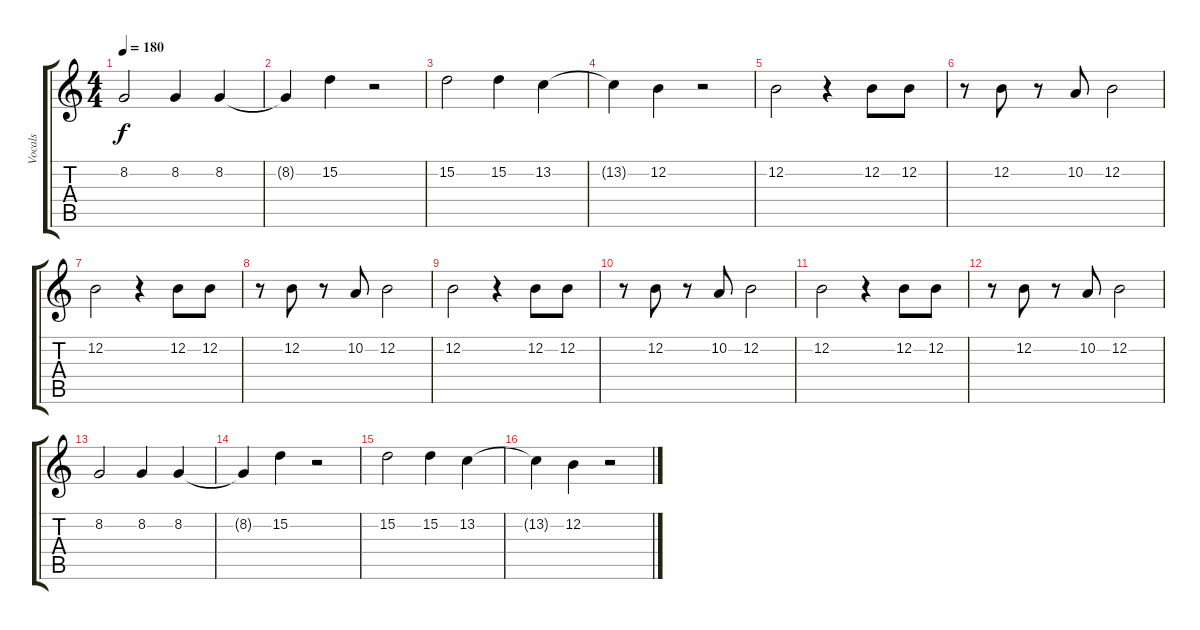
\track ("Vocals" "Vocals") {instrument lead8bassandlead}
\staff {score tabs}
\tuning (E4 B3 G3 D3 A2 E2) {hide}
\ts (4 4)
\tempo 180
\clef g2
\ks c
8.2.2{dy f} 8.2.4 8.2.4 |
8.2{t}.4 15.2.4 r.2 |
15.2.2 15.2.4 13.2.4 |
13.2{t}.4 12.2.4 r.2 |
12.2.2 r.4 12.2.8 12.2.8 |
r.8 12.2.8 r.8 10.2.8 12.2.2 |
12.2.2 r.4 12.2.8 12.2.8 |
r.8 12.2.8 r.8 10.2.8 12.2.2 |
12.2.2 r.4 12.2.8 12.2.8 |
r.8 12.2.8 r.8 10.2.8 12.2.2 |
12.2.2 r.4 12.2.8 12.2.8 |
r.8 12.2.8 r.8 10.2.8 12.2.2 |
8.2.2 8.2.4 8.2.4 |
8.2{t}.4 15.2.4 r.2 |
15.2.2 15.2.4 13.2.4 |
13.2{t}.4 12.2.4 r.2
